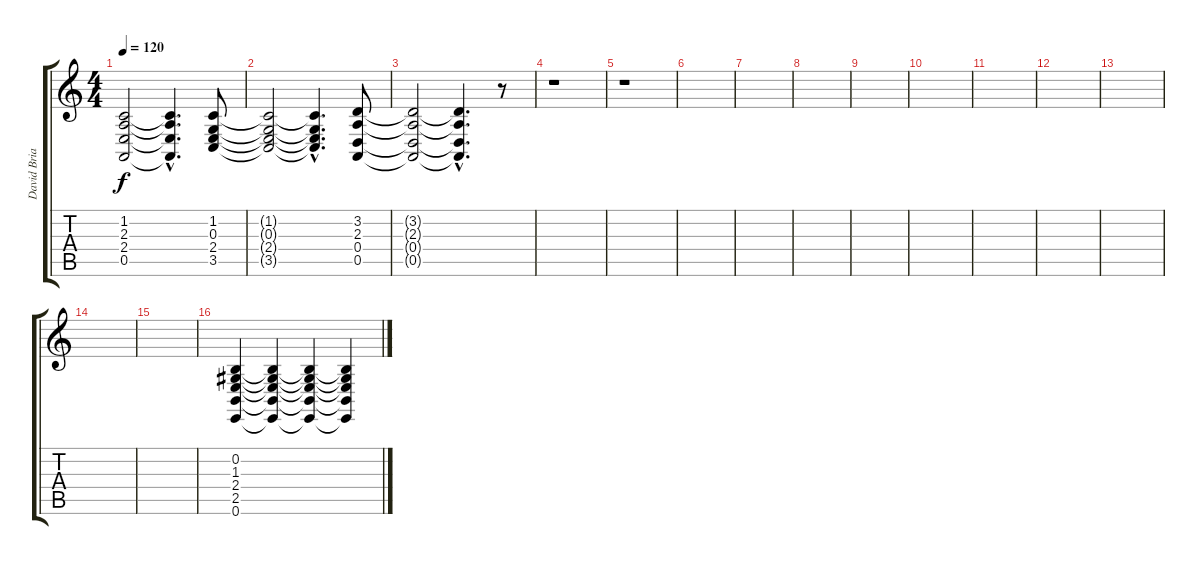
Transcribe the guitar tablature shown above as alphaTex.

\track ("David Brian" "David Bria") {instrument synthstrings2}
\staff {score tabs}
\tuning (E4 B3 G3 D3 A2 E2) {hide}
\ts (4 4)
\tempo 120
\clef g2
\ks c
(1.2{t} 2.3{t} 2.4{t} 0.5{t}).2{dy f} (1.2{hac t} 2.3{hac t} 2.4{hac t} 0.5{hac t}).4{d} (1.2 0.3 2.4 3.5).8 |
(1.2{t} 0.3{t} 2.4{t} 3.5{t}).2 (1.2{hac t} 0.3{hac t} 2.4{hac t} 3.5{hac t}).4{d} (3.2 2.3 0.4 0.5).8 |
(3.2{t} 2.3{t} 0.4{t} 0.5{t}).2 (3.2{hac t} 2.3{hac t} 0.4{hac t} 0.5{hac t}).4{d} r.8 |
r.1 |
r.1 |
|
|
|
|
|
|
|
|
|
|
(0.2 1.3 2.4 2.5 0.6).4 (0.2{t} 1.3{t} 2.4{t} 2.5{t} 0.6{t}).4 (0.2{t} 1.3{t} 2.4{t} 2.5{t} 0.6{t}).4 (0.2{t} 1.3{t} 2.4{t} 2.5{t} 0.6{t}).4
